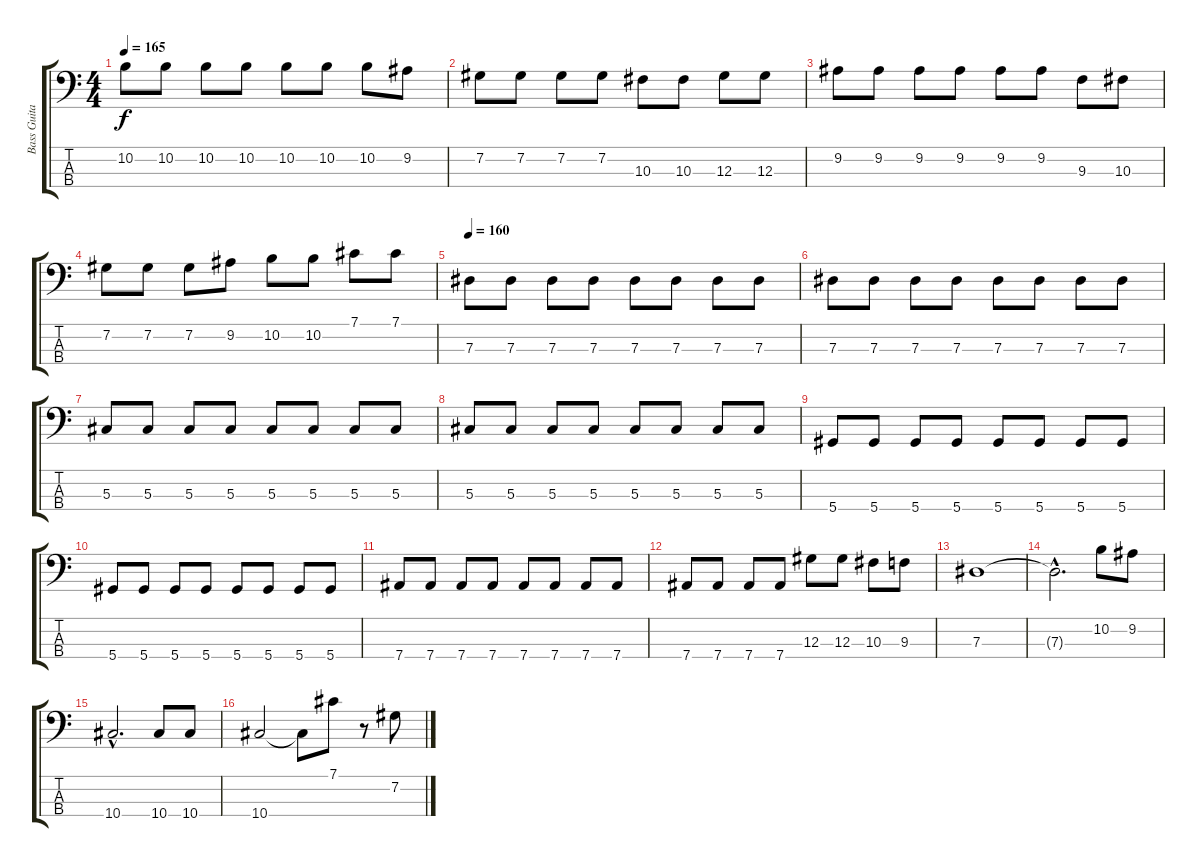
\track ("Bass Guitar" "Bass Guita") {instrument electricbassfinger}
\staff {score tabs}
\tuning (Gb2 Db2 Ab1 Eb1) {hide}
\ts (4 4)
\tempo 165
\clef f4
\ks c
10.2.8{dy f} 10.2.8 10.2.8 10.2.8 10.2.8 10.2.8 10.2.8 9.2.8 |
7.2.8 7.2.8 7.2.8 7.2.8 10.3.8 10.3.8 12.3.8 12.3.8 |
9.2.8 9.2.8 9.2.8 9.2.8 9.2.8 9.2.8 9.3.8 10.3.8 |
7.2.8 7.2.8 7.2.8 9.2.8 10.2.8 10.2.8 7.1.8 7.1.8 |
\tempo 160
7.3.8 7.3.8 7.3.8 7.3.8 7.3.8 7.3.8 7.3.8 7.3.8 |
7.3.8 7.3.8 7.3.8 7.3.8 7.3.8 7.3.8 7.3.8 7.3.8 |
5.3.8 5.3.8 5.3.8 5.3.8 5.3.8 5.3.8 5.3.8 5.3.8 |
5.3.8 5.3.8 5.3.8 5.3.8 5.3.8 5.3.8 5.3.8 5.3.8 |
5.4.8 5.4.8 5.4.8 5.4.8 5.4.8 5.4.8 5.4.8 5.4.8 |
5.4.8 5.4.8 5.4.8 5.4.8 5.4.8 5.4.8 5.4.8 5.4.8 |
7.4.8 7.4.8 7.4.8 7.4.8 7.4.8 7.4.8 7.4.8 7.4.8 |
7.4.8 7.4.8 7.4.8 7.4.8 12.3.8 12.3.8 10.3.8 9.3.8 |
7.3.1 |
7.3{hac t}.2{d} 10.2.8 9.2.8 |
10.4{hac}.2{d} 10.4.8 10.4.8 |
10.4.2 10.4{t}.8 7.1.8 r.8 7.2.8
